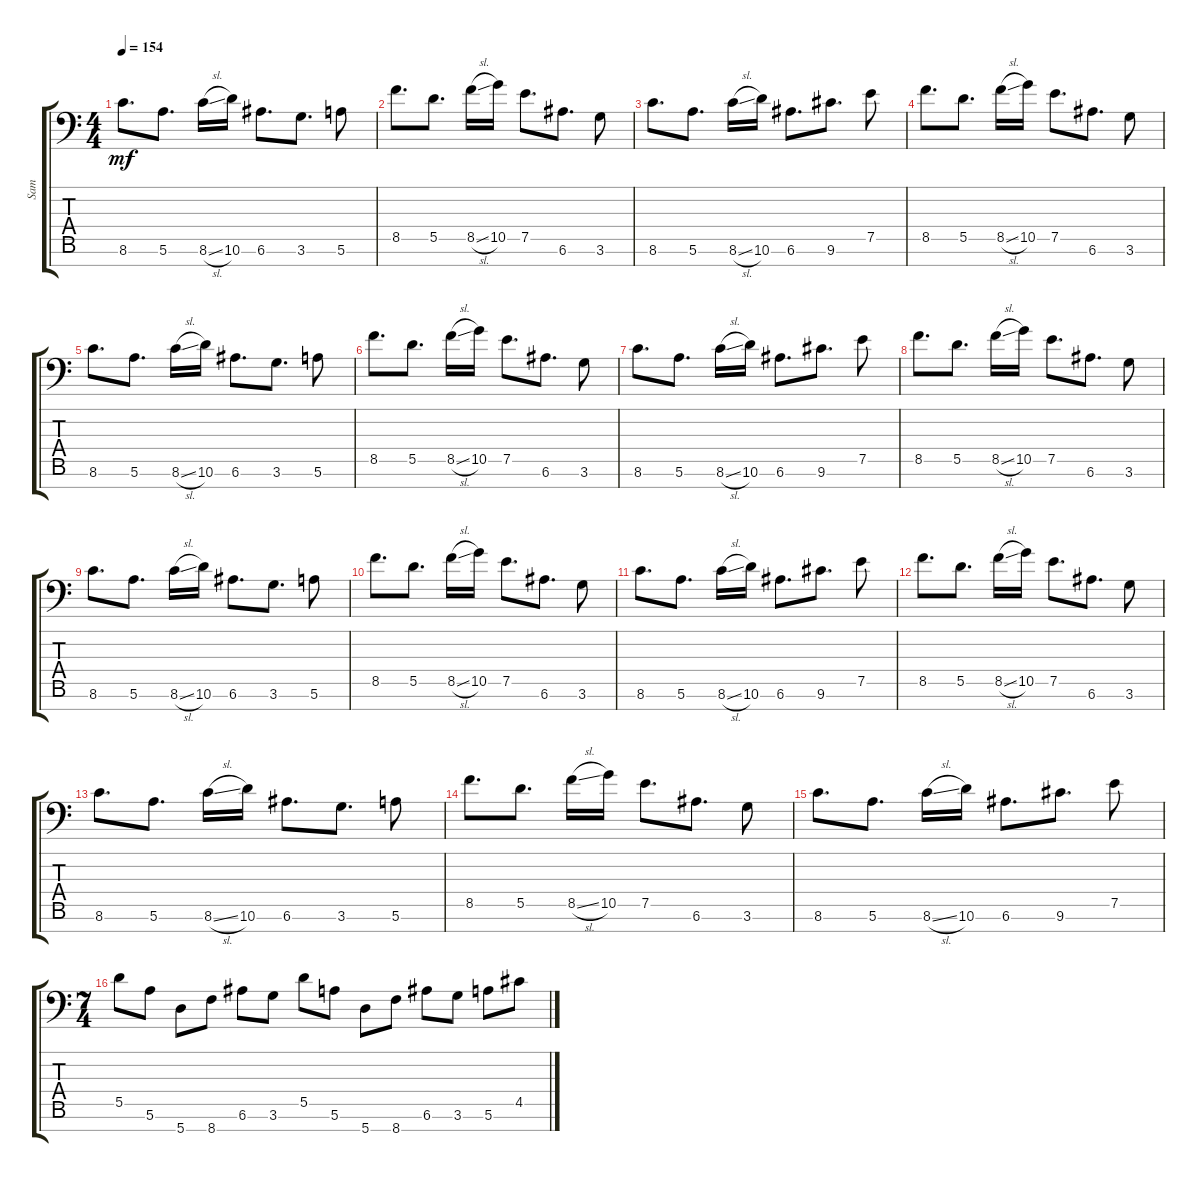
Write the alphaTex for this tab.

\track ("Sam" "Sam") {instrument distortionguitar}
\staff {score tabs}
\tuning (E4 B3 G3 D3 A2 E2 A1) {hide}
\ts (4 4)
\tempo 154
\clef f4
\ks c
8.6.8{d dy mf} 5.6.8{d} 8.6{sl}.16 10.6.16 6.6.8{d} 3.6.8{d} 5.6.8 |
8.5.8{d} 5.5.8{d} 8.5{sl}.16 10.5.16 7.5.8{d} 6.6.8{d} 3.6.8 |
8.6.8{d} 5.6.8{d} 8.6{sl}.16 10.6.16 6.6.8{d} 9.6.8{d} 7.5.8 |
8.5.8{d} 5.5.8{d} 8.5{sl}.16 10.5.16 7.5.8{d} 6.6.8{d} 3.6.8 |
8.6.8{d} 5.6.8{d} 8.6{sl}.16 10.6.16 6.6.8{d} 3.6.8{d} 5.6.8 |
8.5.8{d} 5.5.8{d} 8.5{sl}.16 10.5.16 7.5.8{d} 6.6.8{d} 3.6.8 |
8.6.8{d} 5.6.8{d} 8.6{sl}.16 10.6.16 6.6.8{d} 9.6.8{d} 7.5.8 |
8.5.8{d} 5.5.8{d} 8.5{sl}.16 10.5.16 7.5.8{d} 6.6.8{d} 3.6.8 |
8.6.8{d} 5.6.8{d} 8.6{sl}.16 10.6.16 6.6.8{d} 3.6.8{d} 5.6.8 |
8.5.8{d} 5.5.8{d} 8.5{sl}.16 10.5.16 7.5.8{d} 6.6.8{d} 3.6.8 |
8.6.8{d} 5.6.8{d} 8.6{sl}.16 10.6.16 6.6.8{d} 9.6.8{d} 7.5.8 |
8.5.8{d} 5.5.8{d} 8.5{sl}.16 10.5.16 7.5.8{d} 6.6.8{d} 3.6.8 |
8.6.8{d} 5.6.8{d} 8.6{sl}.16 10.6.16 6.6.8{d} 3.6.8{d} 5.6.8 |
8.5.8{d} 5.5.8{d} 8.5{sl}.16 10.5.16 7.5.8{d} 6.6.8{d} 3.6.8 |
8.6.8{d} 5.6.8{d} 8.6{sl}.16 10.6.16 6.6.8{d} 9.6.8{d} 7.5.8 |
\ts (7 4)
5.5.8 5.6.8 5.7.8 8.7.8 6.6.8 3.6.8 5.5.8 5.6.8 5.7.8 8.7.8 6.6.8 3.6.8 5.6.8 4.5.8
